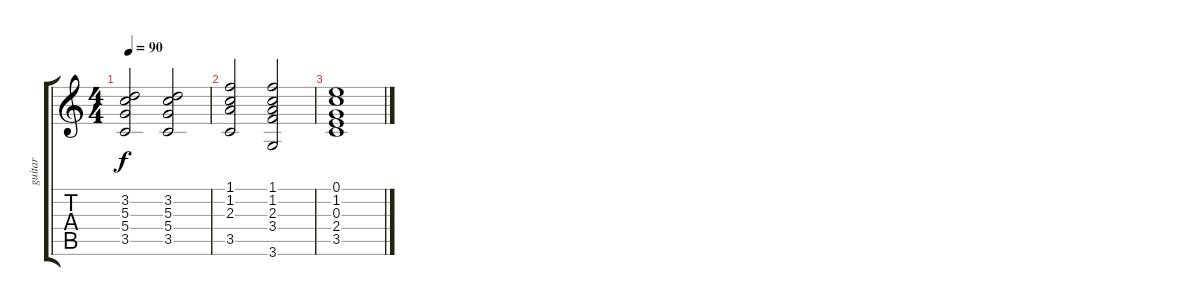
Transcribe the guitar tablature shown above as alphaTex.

\track ("guitar" "guitar") {instrument acousticguitarnylon}
\staff {score tabs}
\tuning (E4 B3 G3 D3 A2 E2) {hide}
\ts (4 4)
\tempo 90
\clef g2
\ks c
(3.2 5.3 5.4 3.5).2{dy f} (3.2 5.3 5.4 3.5).2 |
(1.1 1.2 2.3 3.5).2 (1.1 1.2 2.3 3.4 3.6).2 |
(0.1 1.2 0.3 2.4 3.5).1
